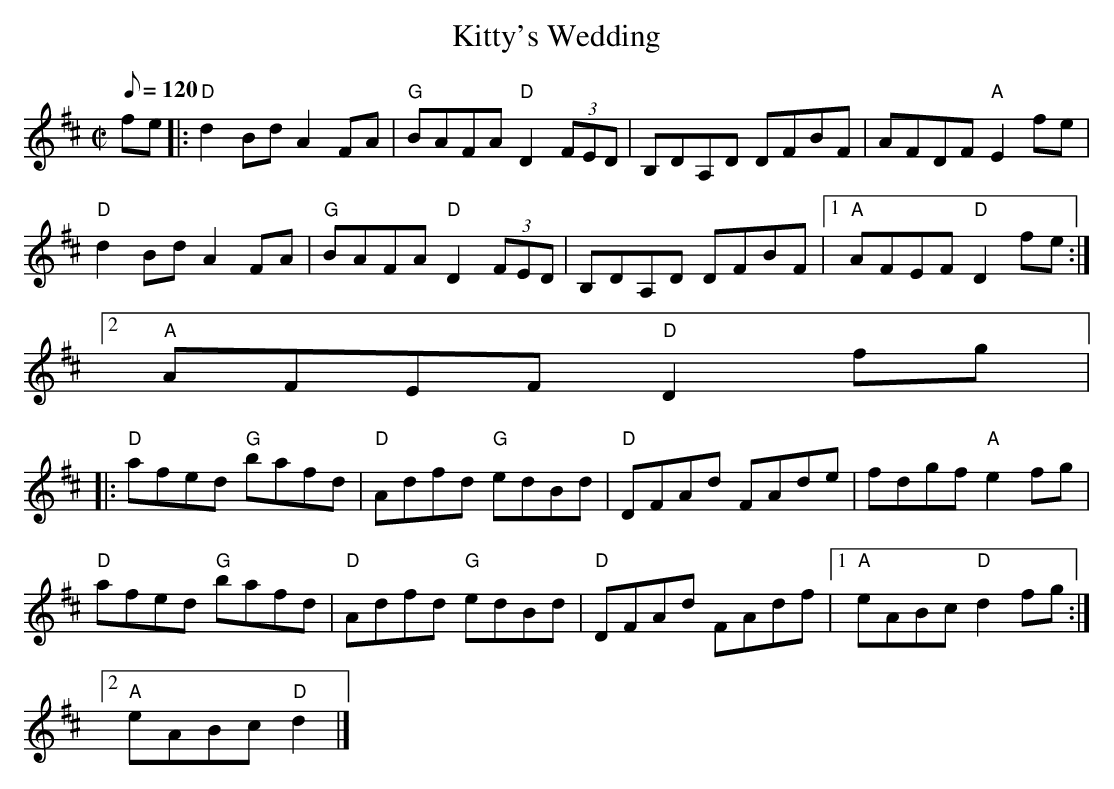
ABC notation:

X:1
T:Kitty's Wedding
M:C|
L:1/8
Q:120
K:D
fe |: "D"d2Bd A2FA | "G"BAFA "D"D2 (3FED | B,DA,D DFBF | AFDF "A"E2fe |
"D"d2Bd A2FA | "G"BAFA "D"D2 (3FED|B,DA,D DFBF |1 "A"AFEF "D"D2fe :|2
"A"AFEF "D"D2fg|:
"D"afed "G"bafd | "D"Adfd "G"edBd | "D"DFAd FAde | fdgf "A"e2fg |
"D"afed "G"bafd | "D"Adfd "G"edBd | "D"DFAd FAdf |1 "A"eABc "D"d2fg :|2
"A"eABc "D"d2 |]
